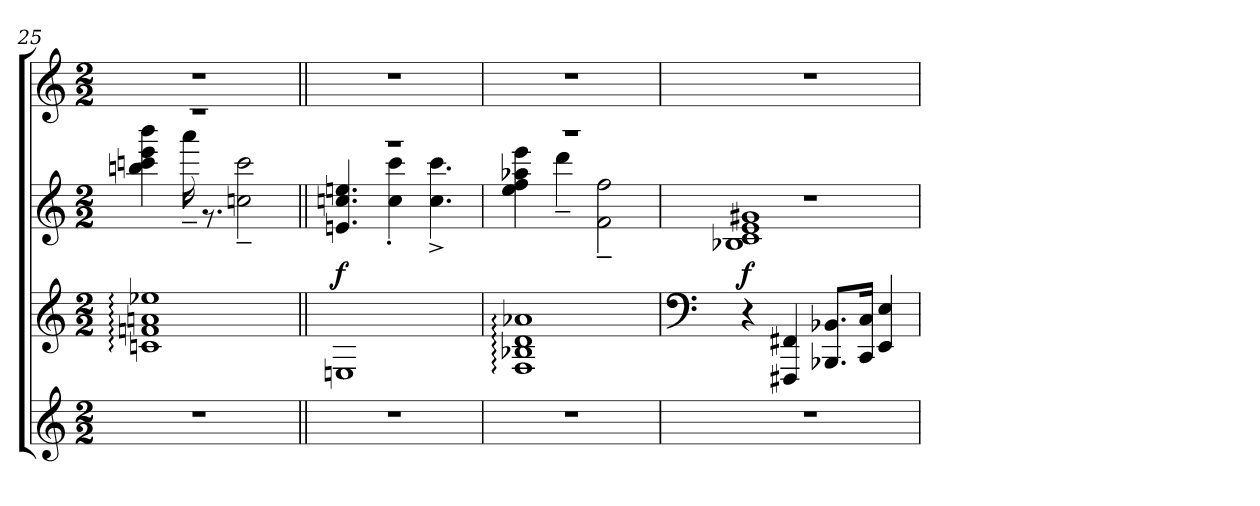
**kern	**kern	**kern	**dynam	**kern
*part3	*part2	*part2	*part2	*part1
*staff4	*staff3	*staff2	*staff2/3	*staff1
*clefG2	*clefG2	*clefG2	*	*clefG2
*k[]	*k[]	*k[]	*	*k[]
*M2/2	*M2/2	*M2/2	*	*M2/2
=25	=25	=25	=25	=25
*	*	*^	*	*
1r	1cn: 1fn: 1an: 1ee-X:	1r	4bbn\: 4cccn\: 4eee\: 4bbb\:	.	1r
.	.	.	16aaa~\	.	.
.	.	.	8.r	.	.
.	.	.	2ccn\<~ 2ccc\<~	.	.
=26||	=26||	=26||	=26||	=26||	=26||
!	!	!	!	!LO:DY:a=2	!
1r	1En	1r	4.en/ 4.ccn/ 4.een/	f	1r
.	.	.	4cc\<' 4ccc\<'	.	.
.	.	.	4.cc\<^ 4.ccc\<^	.	.
=27	=27	=27	=27	=27	=27
1r	1F: 1B-X: 1d: 1a-X:	1r	4ee\: 4ff\: 4aa-X\: 4eee\:	.	1r
.	.	.	4ddd~\	.	.
.	.	.	2f\<~ 2ff\<~	.	.
=28	=28	=28	=28	=28	=28
*	*clefF4	*	*	*	*
!	!	!	!	!LO:DY:a=2	!
1r	4r	1r	1B-X 1c 1e 1g#X	f	1r
.	4FFF#X/ 4FF#X/	.	.	.	.
.	8.BBB-X/ 8.BB-X/L	.	.	.	.
.	16CC/ 16C/Jk	.	.	.	.
.	4EE/ 4E/	.	.	.	.
*	*	*v	*v	*	*
=	=	=	=	=
*-	*-	*-	*-	*-
